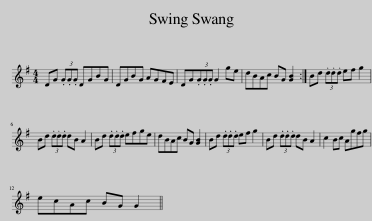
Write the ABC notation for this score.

X:1
L:1/8
M:4/4
I:linebreak $
K:G
V:1 treble
V:1
 DG (3.G.G.G DGBG | DGBG AGFE | DG(3.G.G.G G2 ge | dBAc BG [GB]2 :| Bd (3.d.d.d ef g2 |$ %5
 Bd (3.d.d.d dB A2 | Bd (3.d.d.d efge | dBAc BG [GB]2 | Bd (3.d.d.d ef g2 | Bd (3.d.d.d dB A2 | %10
 c2 Bc Agfg |$ ecAc BG G2 || %12
